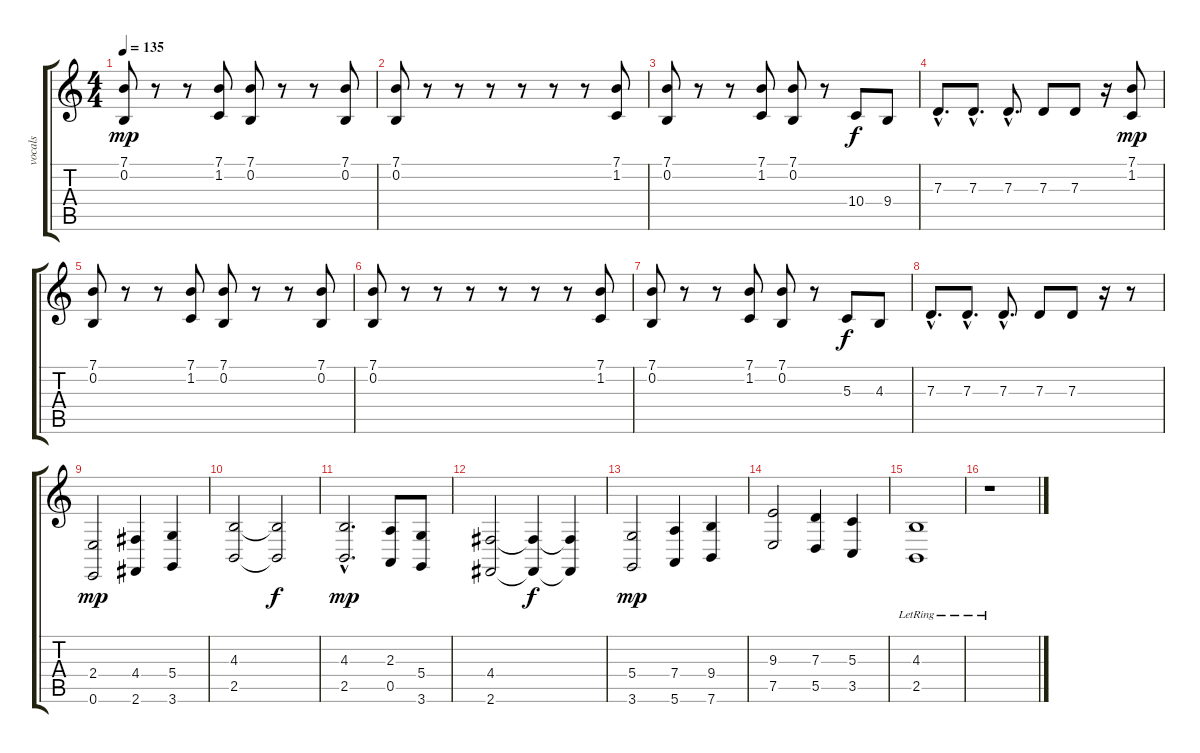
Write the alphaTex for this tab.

\track ("vocals" "vocals") {instrument englishhorn}
\staff {score tabs}
\tuning (E4 B3 G3 D3 A2 E2) {hide}
\ts (4 4)
\tempo 135
\clef g2
\ks c
(7.1 0.2).8{dy mp} r.8 r.8 (7.1 1.2).8 (7.1 0.2).8 r.8 r.8 (7.1 0.2).8 |
(7.1 0.2).8 r.8 r.8 r.8 r.8 r.8 r.8 (7.1 1.2).8 |
(7.1 0.2).8 r.8 r.8 (7.1 1.2).8 (7.1 0.2).8 r.8 10.4.8{dy f} 9.4.8 |
7.3{hac}.8{d} 7.3{hac}.8{d} 7.3{hac}.8{d} 7.3.8 7.3.8 r.16 (7.1 1.2).8{dy mp} |
(7.1 0.2).8 r.8 r.8 (7.1 1.2).8 (7.1 0.2).8 r.8 r.8 (7.1 0.2).8 |
(7.1 0.2).8 r.8 r.8 r.8 r.8 r.8 r.8 (7.1 1.2).8 |
(7.1 0.2).8 r.8 r.8 (7.1 1.2).8 (7.1 0.2).8 r.8 5.3.8{dy f} 4.3.8 |
7.3{hac}.8{d} 7.3{hac}.8{d} 7.3{hac}.8{d} 7.3.8 7.3.8 r.16 r.8 |
(2.4 0.6).2{dy mp volume 16 instrument voiceoohs} (4.4 2.6).4 (5.4 3.6).4 |
(4.3 2.5).2 (4.3{t} 2.5{t}).2{dy f} |
(4.3{hac} 2.5{hac}).2{d dy mp} (2.3 0.5).8 (5.4 3.6).8 |
(4.4 2.6).2 (4.4{t} 2.6{t}).4{dy f} (4.4{t} 2.6{t}).4 |
(5.4 3.6).2{dy mp} (7.4 5.6).4 (9.4 7.6).4 |
(9.3 7.5).2 (7.3 5.5).4 (5.3 3.5).4 |
(4.3{lr} 2.5{lr}).1 |
r.1
